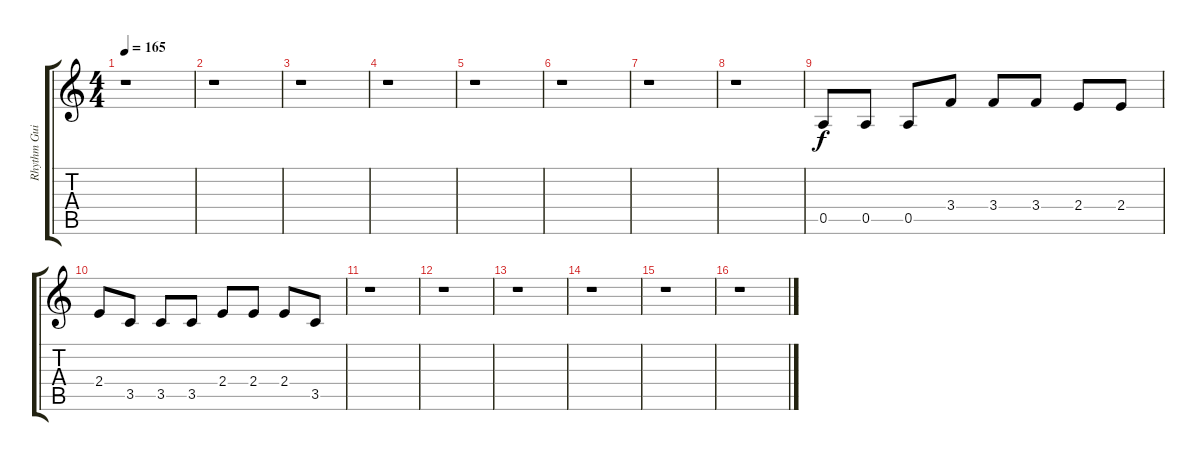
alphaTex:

\track ("Rhythm Guitar" "Rhythm Gui") {instrument distortionguitar}
\staff {score tabs}
\tuning (E4 B3 G3 D3 A2 D2) {hide}
\ts (4 4)
\tempo 165
\clef g2
\ks c
r.1{dy f} |
r.1 |
r.1 |
r.1 |
r.1 |
r.1 |
r.1 |
r.1 |
0.5.8 0.5.8 0.5.8 3.4.8 3.4.8 3.4.8 2.4.8 2.4.8 |
2.4.8 3.5.8 3.5.8 3.5.8 2.4.8 2.4.8 2.4.8 3.5.8 |
r.1 |
r.1 |
r.1 |
r.1 |
r.1 |
r.1
